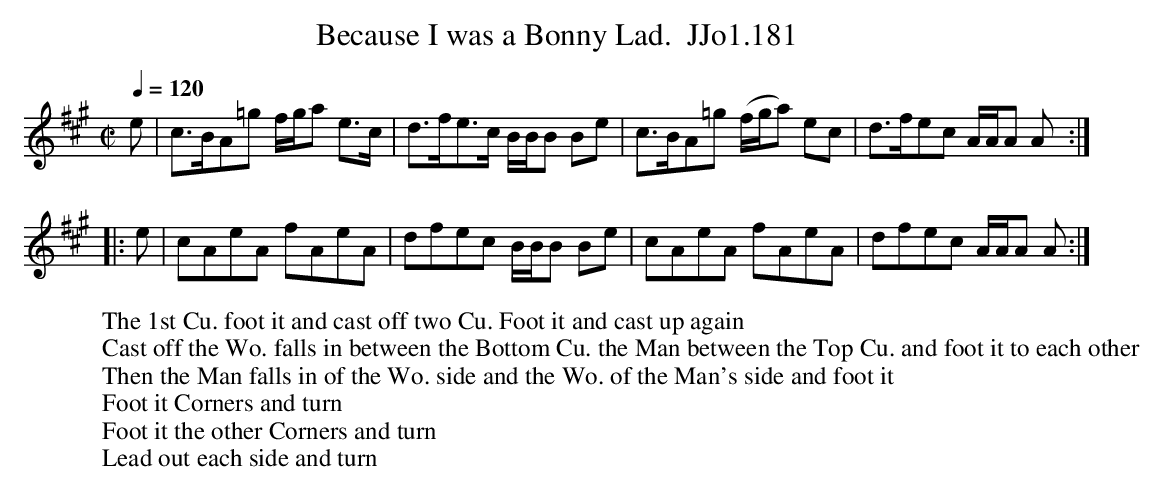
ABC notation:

X:1
T:Because I was a Bonny Lad.  JJo1.181
M:C|
L:1/8
Q:1/4=120
K:A
e | c>BA=g f/g/a e>c | d>fe>c B/B/B Be | c>BA=g (f/g/a) ec | d>fec A/A/A A :|
|: e | cAeA fAeA | dfec B/B/B Be | cAeA fAeA | dfec A/A/A A :|
W:The 1st Cu. foot it and cast off two Cu. Foot it and cast up again
W:Cast off the Wo. falls in between the Bottom Cu. the Man between the Top Cu. and foot it to each other
W:Then the Man falls in of the Wo. side and the Wo. of the Man's side and foot it
W:Foot it Corners and turn
W:Foot it the other Corners and turn
W:Lead out each side and turn
